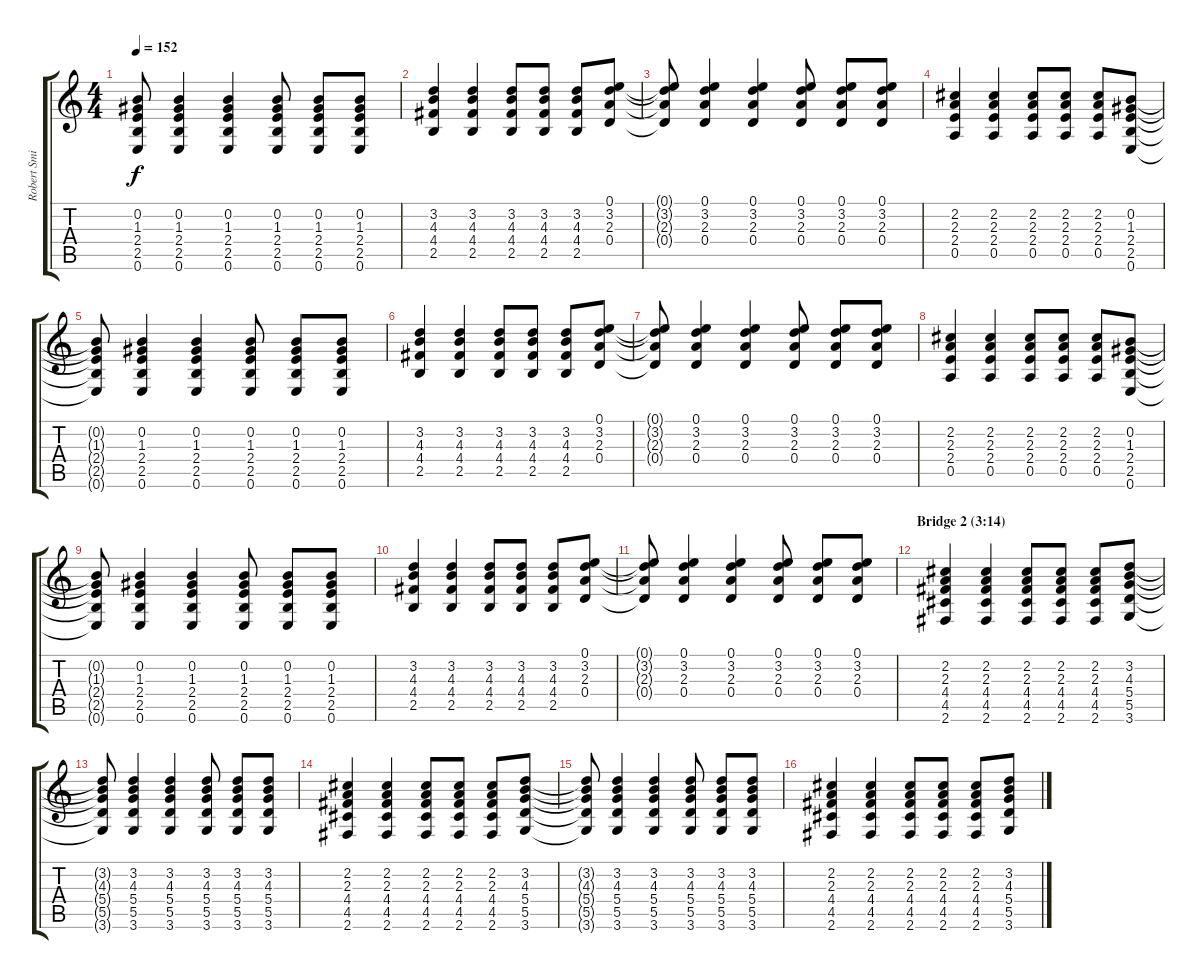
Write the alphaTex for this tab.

\track ("Robert Smith (acoustic rhythm guitar)" "Robert Smi") {instrument acousticguitarsteel}
\staff {score tabs}
\tuning (E4 B3 G3 D3 A2 E2) {hide}
\ts (4 4)
\tempo 152
\clef g2
\ks c
(0.2{t} 1.3{t} 2.4{t} 2.5{t} 0.6{t}).8{dy f} (0.2 1.3 2.4 2.5 0.6).4 (0.2 1.3 2.4 2.5 0.6).4 (0.2 1.3 2.4 2.5 0.6).8 (0.2 1.3 2.4 2.5 0.6).8 (0.2 1.3 2.4 2.5 0.6).8 |
(3.2 4.3 4.4 2.5).4 (3.2 4.3 4.4 2.5).4 (3.2 4.3 4.4 2.5).8 (3.2 4.3 4.4 2.5).8 (3.2 4.3 4.4 2.5).8 (0.1 3.2 2.3 0.4).8 |
(0.1{t} 3.2{t} 2.3{t} 0.4{t}).8 (0.1 3.2 2.3 0.4).4 (0.1 3.2 2.3 0.4).4 (0.1 3.2 2.3 0.4).8 (0.1 3.2 2.3 0.4).8 (0.1 3.2 2.3 0.4).8 |
(2.2 2.3 2.4 0.5).4 (2.2 2.3 2.4 0.5).4 (2.2 2.3 2.4 0.5).8 (2.2 2.3 2.4 0.5).8 (2.2 2.3 2.4 0.5).8 (0.2 1.3 2.4 2.5 0.6).8 |
(0.2{t} 1.3{t} 2.4{t} 2.5{t} 0.6{t}).8 (0.2 1.3 2.4 2.5 0.6).4 (0.2 1.3 2.4 2.5 0.6).4 (0.2 1.3 2.4 2.5 0.6).8 (0.2 1.3 2.4 2.5 0.6).8 (0.2 1.3 2.4 2.5 0.6).8 |
(3.2 4.3 4.4 2.5).4 (3.2 4.3 4.4 2.5).4 (3.2 4.3 4.4 2.5).8 (3.2 4.3 4.4 2.5).8 (3.2 4.3 4.4 2.5).8 (0.1 3.2 2.3 0.4).8 |
(0.1{t} 3.2{t} 2.3{t} 0.4{t}).8 (0.1 3.2 2.3 0.4).4 (0.1 3.2 2.3 0.4).4 (0.1 3.2 2.3 0.4).8 (0.1 3.2 2.3 0.4).8 (0.1 3.2 2.3 0.4).8 |
(2.2 2.3 2.4 0.5).4 (2.2 2.3 2.4 0.5).4 (2.2 2.3 2.4 0.5).8 (2.2 2.3 2.4 0.5).8 (2.2 2.3 2.4 0.5).8 (0.2 1.3 2.4 2.5 0.6).8 |
(0.2{t} 1.3{t} 2.4{t} 2.5{t} 0.6{t}).8 (0.2 1.3 2.4 2.5 0.6).4 (0.2 1.3 2.4 2.5 0.6).4 (0.2 1.3 2.4 2.5 0.6).8 (0.2 1.3 2.4 2.5 0.6).8 (0.2 1.3 2.4 2.5 0.6).8 |
(3.2 4.3 4.4 2.5).4 (3.2 4.3 4.4 2.5).4 (3.2 4.3 4.4 2.5).8 (3.2 4.3 4.4 2.5).8 (3.2 4.3 4.4 2.5).8 (0.1 3.2 2.3 0.4).8 |
(0.1{t} 3.2{t} 2.3{t} 0.4{t}).8 (0.1 3.2 2.3 0.4).4 (0.1 3.2 2.3 0.4).4 (0.1 3.2 2.3 0.4).8 (0.1 3.2 2.3 0.4).8 (0.1 3.2 2.3 0.4).8 |
\section ("" "Bridge 2 (3:14)")
(2.2 2.3 4.4 4.5 2.6).4 (2.2 2.3 4.4 4.5 2.6).4 (2.2 2.3 4.4 4.5 2.6).8 (2.2 2.3 4.4 4.5 2.6).8 (2.2 2.3 4.4 4.5 2.6).8 (3.2 4.3 5.4 5.5 3.6).8 |
(3.2{t} 4.3{t} 5.4{t} 5.5{t} 3.6{t}).8 (3.2 4.3 5.4 5.5 3.6).4 (3.2 4.3 5.4 5.5 3.6).4 (3.2 4.3 5.4 5.5 3.6).8 (3.2 4.3 5.4 5.5 3.6).8 (3.2 4.3 5.4 5.5 3.6).8 |
(2.2 2.3 4.4 4.5 2.6).4 (2.2 2.3 4.4 4.5 2.6).4 (2.2 2.3 4.4 4.5 2.6).8 (2.2 2.3 4.4 4.5 2.6).8 (2.2 2.3 4.4 4.5 2.6).8 (3.2 4.3 5.4 5.5 3.6).8 |
(3.2{t} 4.3{t} 5.4{t} 5.5{t} 3.6{t}).8 (3.2 4.3 5.4 5.5 3.6).4 (3.2 4.3 5.4 5.5 3.6).4 (3.2 4.3 5.4 5.5 3.6).8 (3.2 4.3 5.4 5.5 3.6).8 (3.2 4.3 5.4 5.5 3.6).8 |
(2.2 2.3 4.4 4.5 2.6).4 (2.2 2.3 4.4 4.5 2.6).4 (2.2 2.3 4.4 4.5 2.6).8 (2.2 2.3 4.4 4.5 2.6).8 (2.2 2.3 4.4 4.5 2.6).8 (3.2 4.3 5.4 5.5 3.6).8
